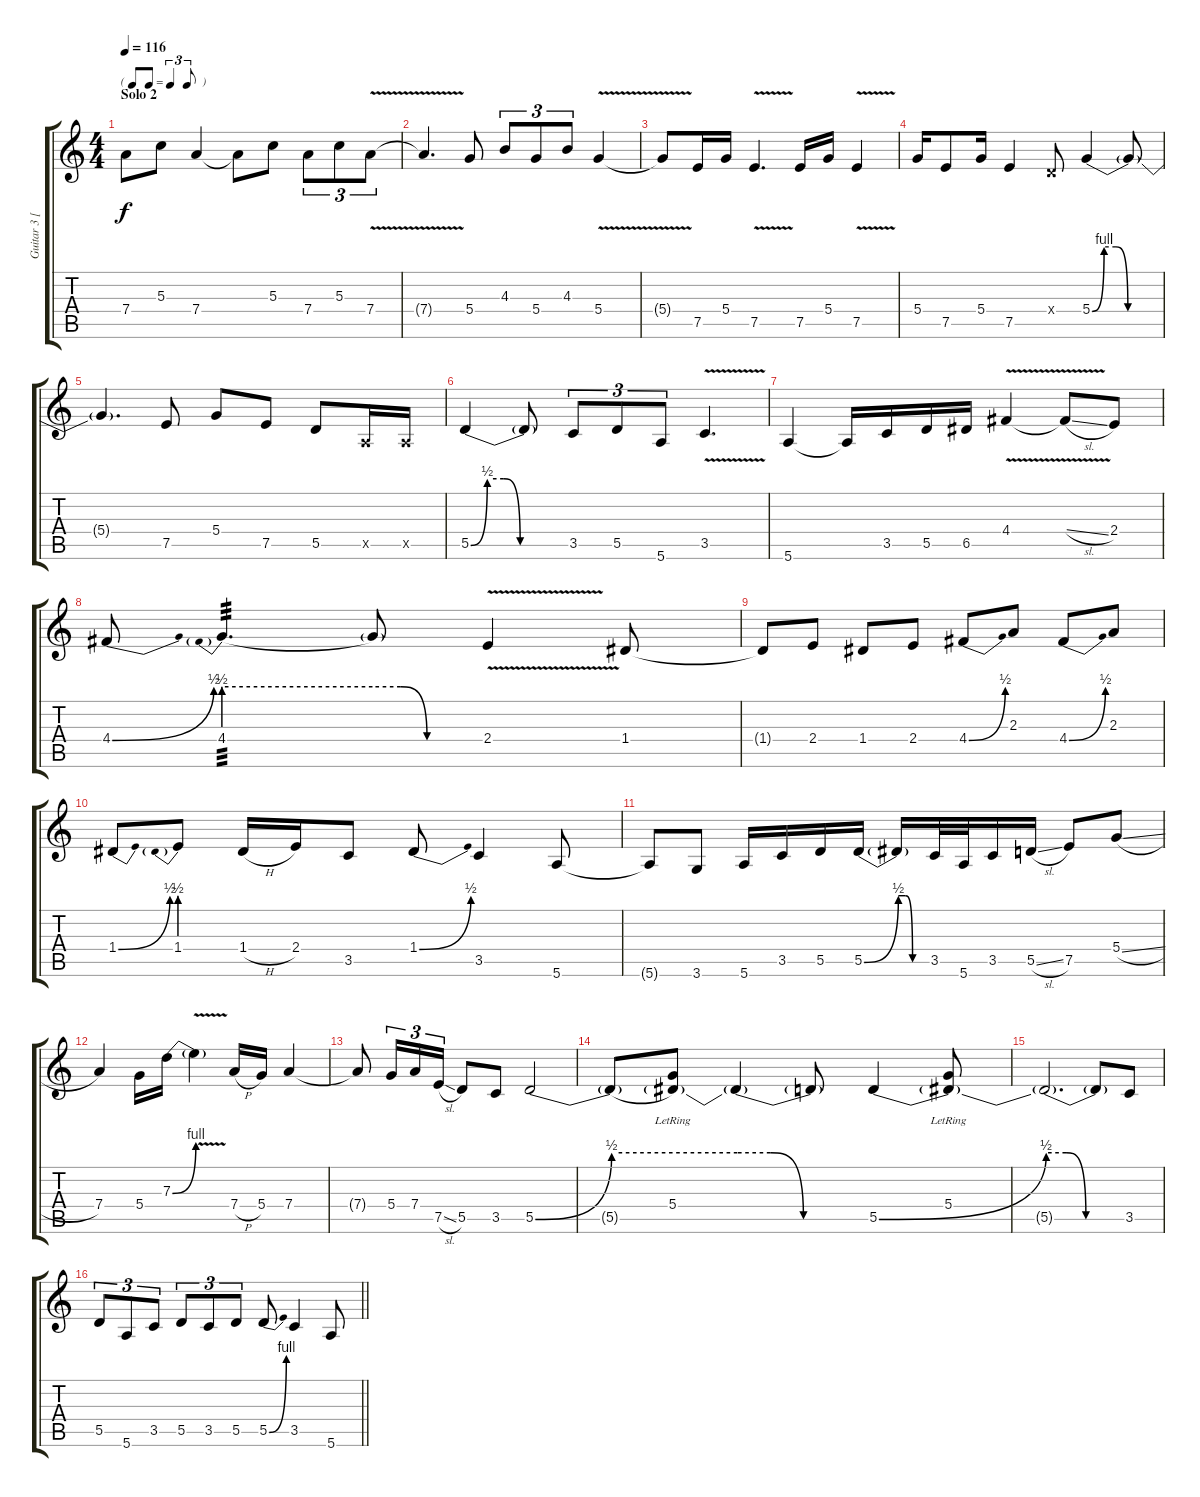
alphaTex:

\track ("Guitar 3 [Solo]" "Guitar 3 [") {instrument distortionguitar}
\staff {score tabs}
\tuning (E4 B3 G3 D3 A2 E2) {hide}
\ts (4 4)
\tf triplet8th
\section ("" "Solo 2")
\tempo 116
\clef g2
\ks c
7.4{t}.8{dy f} 5.3.8 7.4.4 7.4{t}.8 5.3.8 7.4.8{tu (3 2)} 5.3.8{tu (3 2)} 7.4{v}.8{tu (3 2)} |
7.4{t}.4{d} 5.4.8 4.3.8{tu (3 2)} 5.4.8{tu (3 2)} 4.3.8{tu (3 2)} 5.4{v}.4 |
5.4{t}.8 7.5.16 5.4.16 7.5{v}.4{d} 7.5.16 5.4.16 7.5{v}.4 |
5.4.16 7.5.8 5.4.16 7.5.4 0.4{x}.8 5.4{be (custom 0 0 10 4 20 4 30 0 60 0)}.4 5.4{t}.8 |
5.4{t}.4{d} 7.5.8 5.4.8 7.5.8 5.5.8 0.5{x}.16 0.5{x}.16 |
5.5{be (custom 0 0 10 2 20 2 30 0 60 0)}.4 5.5{t}.8 3.5.8{tu (3 2)} 5.5.8{tu (3 2)} 5.6.8{tu (3 2)} 3.5{v}.4{d} |
5.6.4 5.6{t}.16 3.5.16 5.5.16 6.5.16 4.4{v}.4 4.4{sl t}.8 2.4.8 |
4.4{be (bend 0 0 60 2)}.8 4.4{be (prebend 0 2 60 2)}.4{d tp 3} 4.4{be (custom 0 2 15 2 30 0 60 0) t}.8 2.4{v}.4 1.4.8 |
1.4{t}.8 2.4.8 1.4.8 2.4.8 4.4{be (bend 0 0 60 2)}.8 2.3.8 4.4{be (bend 0 0 60 2)}.8 2.3.8 |
1.4{be (bend 0 0 60 2)}.8 1.4{be (prebend 0 2 60 2)}.8 1.4{h}.16 2.4.16 3.5.8 1.4{be (bend 0 0 60 2)}.8 3.5.4 5.6.8 |
5.6{t}.8 3.6.8 5.6.16 3.5.16 5.5.16 5.5{be (bend 0 0 60 2)}.16 5.5{be (custom 0 2 15 2 30 0 60 0) t}.16 3.5.32 5.6.32 3.5.16 5.5{sl}.16 7.5.8 5.4{sl}.8 |
7.4.4 5.4.16 7.3{be (bend 0 0 60 4)}.16 7.3{v t}.4 7.4{h}.16 5.4.16 7.4.4 |
7.4{t}.8 5.4.16{tu (3 2)} 7.4.16{tu (3 2)} 7.5{sl}.16{tu (3 2)} 5.5.8 3.5.8 5.5{be (bend 0 0 60 2)}.2 |
5.5{be (hold 0 2 60 2) t}.8 (5.4{lr} 5.5{t}).8 5.5{be (custom 0 2 15 2 30 0 60 0) t}.4 5.5{t}.8 5.5{be (bend 0 0 60 2)}.4 (5.4{lr} 5.5{t}).8 |
5.5{be (custom 0 2 15 2 30 0 60 0) t}.2{d} 5.5{t}.8 3.5.8 |
\barLineRight lightlight
5.5.8{tu (3 2)} 5.6.8{tu (3 2)} 3.5.8{tu (3 2)} 5.5.8{tu (3 2)} 3.5.8{tu (3 2)} 5.5.8{tu (3 2)} 5.5{be (bend 0 0 60 4)}.8 3.5.4 5.6.8{volume 0}
